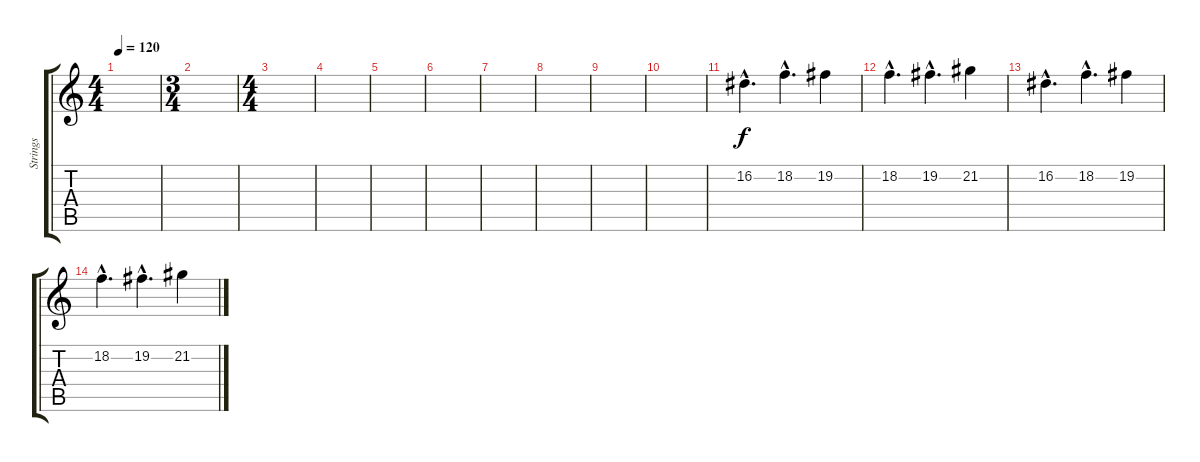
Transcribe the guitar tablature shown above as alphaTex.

\track ("Strings" "Strings") {instrument stringensemble1}
\staff {score tabs}
\tuning (E4 B3 G3 D3 A2 E2) {hide}
\ts (4 4)
\tempo 120
\clef g2
\ks c
|
\ts (3 4)
|
\ts (4 4)
|
|
|
|
|
|
|
|
16.2{hac}.4{d} 18.2{hac}.4{d} 19.2.4 |
18.2{hac}.4{d} 19.2{hac}.4{d} 21.2.4 |
16.2{hac}.4{d} 18.2{hac}.4{d} 19.2.4 |
18.2{hac}.4{d} 19.2{hac}.4{d} 21.2.4
